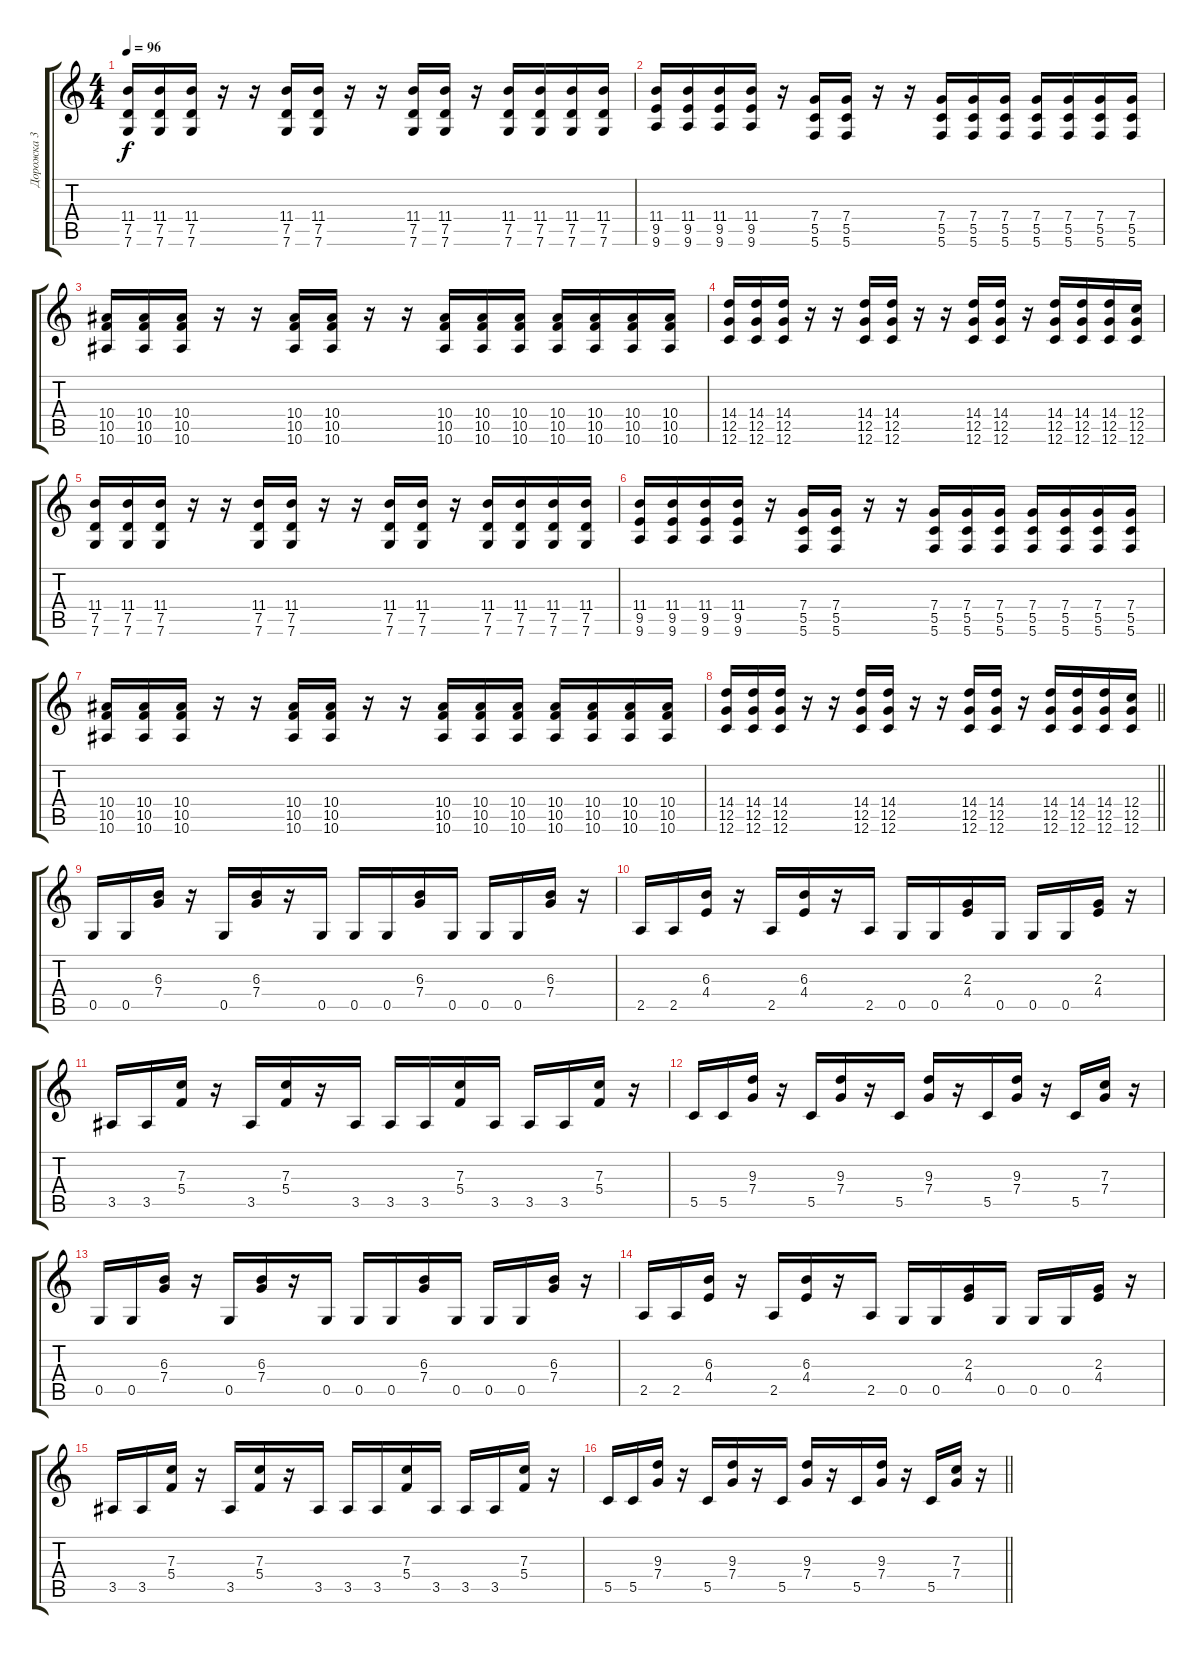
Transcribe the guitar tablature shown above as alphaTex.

\track ("Дорожка 3" "Дорожка 3") {instrument overdrivenguitar}
\staff {score tabs}
\tuning (D4 A3 F3 C3 G2 C2) {hide}
\ts (4 4)
\section ("" "")
\tempo 96
\clef g2
\ks c
(11.4 7.5 7.6).16{dy f} (11.4 7.5 7.6).16 (11.4 7.5 7.6).16 r.16 r.16 (11.4 7.5 7.6).16 (11.4 7.5 7.6).16 r.16 r.16 (11.4 7.5 7.6).16 (11.4 7.5 7.6).16 r.16 (11.4 7.5 7.6).16 (11.4 7.5 7.6).16 (11.4 7.5 7.6).16 (11.4 7.5 7.6).16 |
(11.4 9.5 9.6).16 (11.4 9.5 9.6).16 (11.4 9.5 9.6).16 (11.4 9.5 9.6).16 r.16 (7.4 5.5 5.6).16 (7.4 5.5 5.6).16 r.16 r.16 (7.4 5.5 5.6).16 (7.4 5.5 5.6).16 (7.4 5.5 5.6).16 (7.4 5.5 5.6).16 (7.4 5.5 5.6).16 (7.4 5.5 5.6).16 (7.4 5.5 5.6).16 |
(10.4 10.5 10.6).16 (10.4 10.5 10.6).16 (10.4 10.5 10.6).16 r.16 r.16 (10.4 10.5 10.6).16 (10.4 10.5 10.6).16 r.16 r.16 (10.4 10.5 10.6).16 (10.4 10.5 10.6).16 (10.4 10.5 10.6).16 (10.4 10.5 10.6).16 (10.4 10.5 10.6).16 (10.4 10.5 10.6).16 (10.4 10.5 10.6).16 |
(14.4 12.5 12.6).16 (14.4 12.5 12.6).16 (14.4 12.5 12.6).16 r.16 r.16 (14.4 12.5 12.6).16 (14.4 12.5 12.6).16 r.16 r.16 (14.4 12.5 12.6).16 (14.4 12.5 12.6).16 r.16 (14.4 12.5 12.6).16 (14.4 12.5 12.6).16 (14.4 12.5 12.6).16 (12.4 12.5 12.6).16 |
(11.4 7.5 7.6).16 (11.4 7.5 7.6).16 (11.4 7.5 7.6).16 r.16 r.16 (11.4 7.5 7.6).16 (11.4 7.5 7.6).16 r.16 r.16 (11.4 7.5 7.6).16 (11.4 7.5 7.6).16 r.16 (11.4 7.5 7.6).16 (11.4 7.5 7.6).16 (11.4 7.5 7.6).16 (11.4 7.5 7.6).16 |
(11.4 9.5 9.6).16 (11.4 9.5 9.6).16 (11.4 9.5 9.6).16 (11.4 9.5 9.6).16 r.16 (7.4 5.5 5.6).16 (7.4 5.5 5.6).16 r.16 r.16 (7.4 5.5 5.6).16 (7.4 5.5 5.6).16 (7.4 5.5 5.6).16 (7.4 5.5 5.6).16 (7.4 5.5 5.6).16 (7.4 5.5 5.6).16 (7.4 5.5 5.6).16 |
(10.4 10.5 10.6).16 (10.4 10.5 10.6).16 (10.4 10.5 10.6).16 r.16 r.16 (10.4 10.5 10.6).16 (10.4 10.5 10.6).16 r.16 r.16 (10.4 10.5 10.6).16 (10.4 10.5 10.6).16 (10.4 10.5 10.6).16 (10.4 10.5 10.6).16 (10.4 10.5 10.6).16 (10.4 10.5 10.6).16 (10.4 10.5 10.6).16 |
\barLineRight lightlight
(14.4 12.5 12.6).16 (14.4 12.5 12.6).16 (14.4 12.5 12.6).16 r.16 r.16 (14.4 12.5 12.6).16 (14.4 12.5 12.6).16 r.16 r.16 (14.4 12.5 12.6).16 (14.4 12.5 12.6).16 r.16 (14.4 12.5 12.6).16 (14.4 12.5 12.6).16 (14.4 12.5 12.6).16 (12.4 12.5 12.6).16 |
\section ("" "")
0.5.16 0.5.16 (6.3 7.4).16 r.16 0.5.16 (6.3 7.4).16 r.16 0.5.16 0.5.16 0.5.16 (6.3 7.4).16 0.5.16 0.5.16 0.5.16 (6.3 7.4).16 r.16 |
2.5.16 2.5.16 (6.3 4.4).16 r.16 2.5.16 (6.3 4.4).16 r.16 2.5.16 0.5.16 0.5.16 (2.3 4.4).16 0.5.16 0.5.16 0.5.16 (2.3 4.4).16 r.16 |
3.5.16 3.5.16 (7.3 5.4).16 r.16 3.5.16 (7.3 5.4).16 r.16 3.5.16 3.5.16 3.5.16 (7.3 5.4).16 3.5.16 3.5.16 3.5.16 (7.3 5.4).16 r.16 |
5.5.16 5.5.16 (9.3 7.4).16 r.16 5.5.16 (9.3 7.4).16 r.16 5.5.16 (9.3 7.4).16 r.16 5.5.16 (9.3 7.4).16 r.16 5.5.16 (7.3 7.4).16 r.16 |
0.5.16 0.5.16 (6.3 7.4).16 r.16 0.5.16 (6.3 7.4).16 r.16 0.5.16 0.5.16 0.5.16 (6.3 7.4).16 0.5.16 0.5.16 0.5.16 (6.3 7.4).16 r.16 |
2.5.16 2.5.16 (6.3 4.4).16 r.16 2.5.16 (6.3 4.4).16 r.16 2.5.16 0.5.16 0.5.16 (2.3 4.4).16 0.5.16 0.5.16 0.5.16 (2.3 4.4).16 r.16 |
3.5.16 3.5.16 (7.3 5.4).16 r.16 3.5.16 (7.3 5.4).16 r.16 3.5.16 3.5.16 3.5.16 (7.3 5.4).16 3.5.16 3.5.16 3.5.16 (7.3 5.4).16 r.16 |
\barLineRight lightlight
5.5.16 5.5.16 (9.3 7.4).16 r.16 5.5.16 (9.3 7.4).16 r.16 5.5.16 (9.3 7.4).16 r.16 5.5.16 (9.3 7.4).16 r.16 5.5.16 (7.3 7.4).16 r.16
